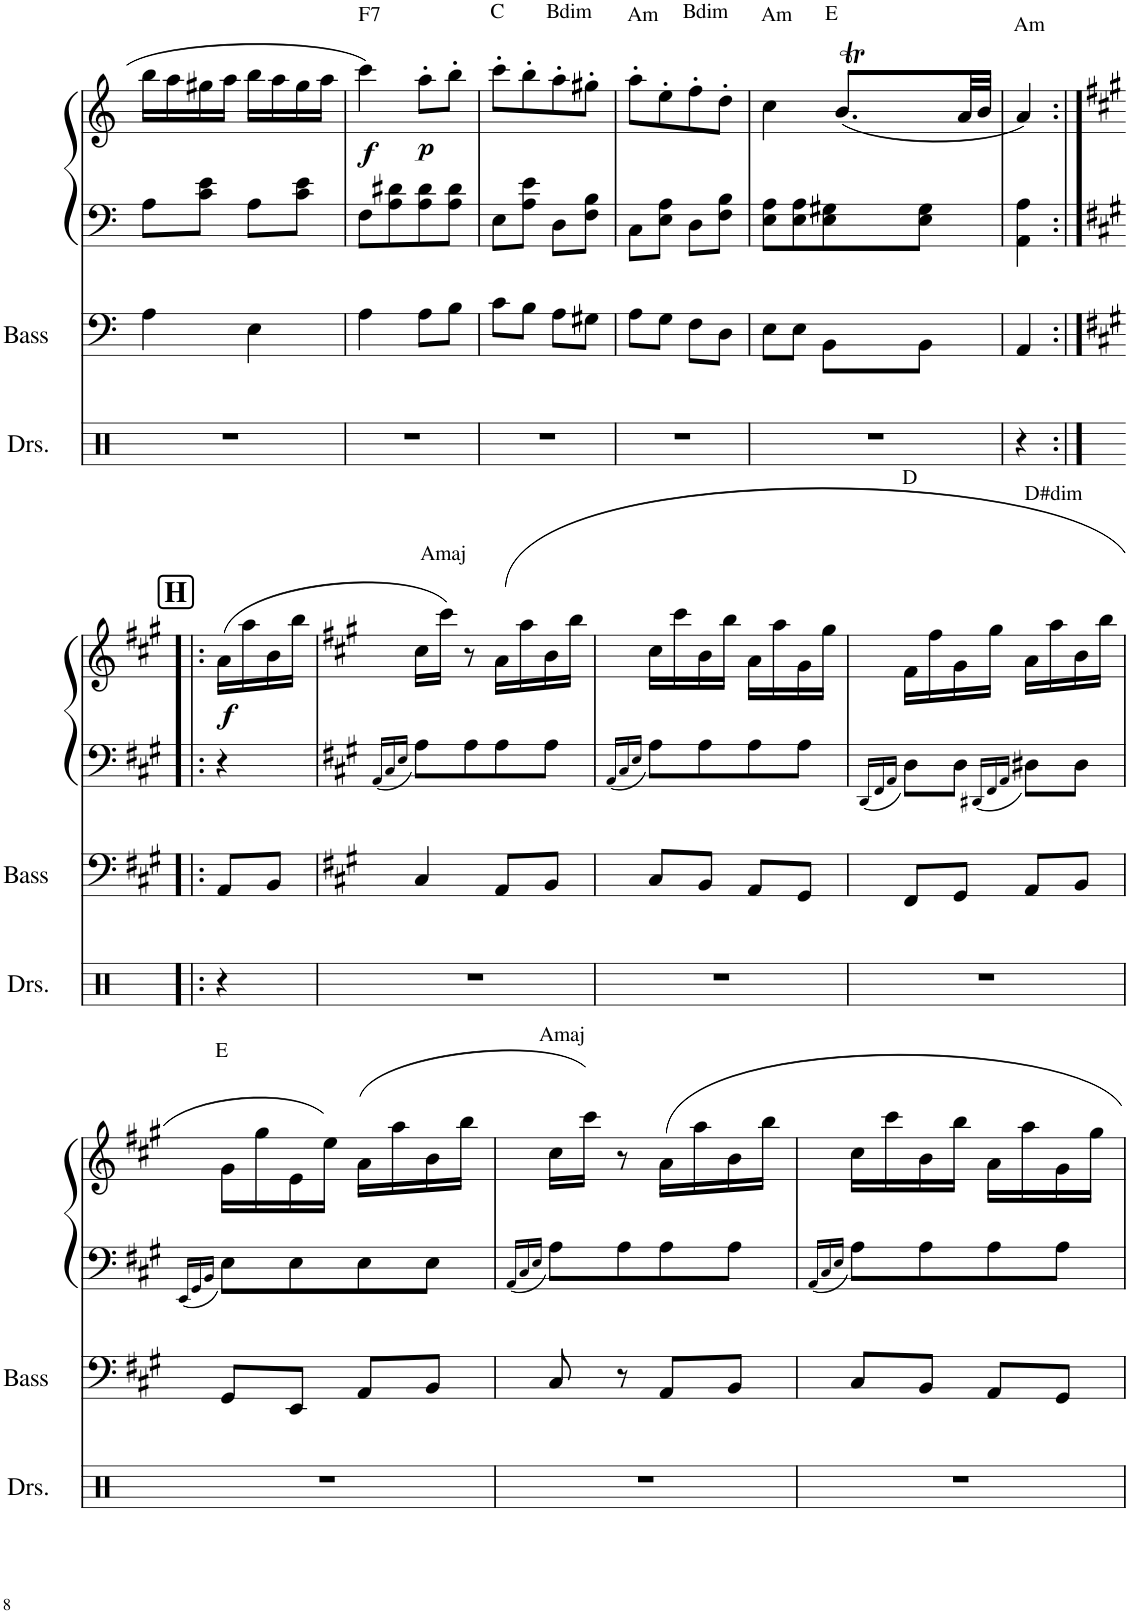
**kern	**kern	**kern	**kern	**dynam
*part3	*part2	*part1	*part1	*part1
*staff4	*staff3	*staff2	*staff1	*staff1/2
*I"Drumset	*I"Acoustic Bass	*I"Piano	*	*
*I'Drs.	*I'Bass	*I'Pno	*	*
!!LO:PB:g=z
*clefX	*clefF4	*clefF4	*clefG2	*
*	*Trd7c12	*	*	*
*k[]	*k[]	*k[]	*k[]	*
*M2/4	*M2/4	*M2/4	*M2/4	*
=91	=91	=91	=91	=91
2r	4A\	8A\L	16bb\LL	.
.	.	.	16aa\	.
.	.	8c\ 8e\J	16gg#X\	.
.	.	.	16aa\JJ	.
.	4E\	8A\L	16bb\LL	.
.	.	.	16aa\	.
.	.	8c\ 8e\J	16gg#\	.
.	.	.	16aa\JJ	.
=92	=92	=92	=92	=92
!	!	!	!LO:TX:a:t=F7	!
!	!	!	!	!LO:DY:b
2r	4A\	8F\L	4ccc\	f
.	.	8A\ 8d#X\	.	.
!	!	!	!	!LO:DY:b
.	8A\L	8A\ 8d#\	8aa'\L	p
.	8B\J	8A\ 8d#\J	8bb'\J	.
=93	=93	=93	=93	=93
!	!	!	!LO:TX:a:t=C	!
2r	8c\L	8E\L	8ccc'\L	.
.	8B\J	8A\ 8e\J	8bb'\	.
!	!	!	!LO:TX:a:t=Bdim	!
.	8A\L	8D\L	8aa'\	.
.	8G#X\J	8F\ 8B\J	8gg#X'\J	.
=94	=94	=94	=94	=94
!	!	!	!LO:TX:a:t=Am	!
2r	8A\L	8C\L	8aa'\L	.
.	8G\J	8E\ 8A\J	8ee'\	.
!	!	!	!LO:TX:a:t=Bdim	!
.	8F\L	8D\L	8ff'\	.
.	8D\J	8F\ 8B\J	8dd'\J	.
=95	=95	=95	=95	=95
*	*	*	*^	*
!	!	!	!LO:TX:a:t=Am	!	!
2r	8E\L	8E\ 8A\L	4cc\	4ryy	.
.	8E\J	8E\ 8A\	.	.	.
!	!	!	!LO:TX:a:t=E	!	!
.	8BB\L	8E\ 8G#X\	(8.b/L	32cc!	.
.	.	.	.	32b!	.
.	.	.	.	32cc!	.
.	.	.	.	32b!	.
.	8BB\J	8E\ 8G#\J	.	32cc!	.
.	.	.	.	32b!	.
.	.	.	32a/LL	16ryy	.
.	.	.	32b/JJJ	.	.
*	*	*	*v	*v	*
=96	=96	=96	=96	=96
!	!	!	!LO:TX:a:t=Am	!
4r	4AA/	4AA\ 4A\	4a/)	.
!!LO:LB:g=z
!!LO:REH:place=s1:a:B:cj:fs=14:t=H
=97:|!|:	=97:|!|:	=97:|!|:	=97:|!|:	=97:|!|:
*	*k[f#c#g#]	*k[f#c#g#]	*k[f#c#g#]	*
!	!	!	!	!LO:DY:b
4r	8AA/L	4r	(16a\LL	f
.	.	.	16aa\	.
.	8BB/J	.	16b\	.
.	.	.	16bb\JJ	.
=98	=98	=98	=98	=98
*	*k[f#c#g#]	*k[f#c#g#]	*k[f#c#g#]	*
.	.	16qAA/LL	.	.
.	.	16qC#/	.	.
.	.	16qE/JJ	.	.
!	!	!	!LO:TX:a:t=Amaj	!
2r	4C#/	8A\L	16cc#\LL	.
.	.	.	16ccc#\JJ)	.
.	.	8A\	8r	.
.	8AA/L	8A\	(16a\LL	.
.	.	.	16aa\	.
.	8BB/J	8A\J	16b\	.
.	.	.	16bb\JJ	.
=99	=99	=99	=99	=99
.	.	16qAA/LL	.	.
.	.	16qC#/	.	.
.	.	16qE/JJ	.	.
2r	8C#/L	8A\L	16cc#\LL	.
.	.	.	16ccc#\	.
.	8BB/J	8A\	16b\	.
.	.	.	16bb\JJ	.
.	8AA/L	8A\	16a\LL	.
.	.	.	16aa\	.
.	8GG#/J	8A\J	16g#\	.
.	.	.	16gg#\JJ	.
=100	=100	=100	=100	=100
.	.	16qDD/LL	.	.
.	.	16qFF#/	.	.
.	.	16qAA/JJ	.	.
!	!	!	!LO:TX:a:t=D	!
2r	8FF#/L	8D\L	16f#\LL	.
.	.	.	16ff#\	.
.	8GG#/J	8D\J	16g#\	.
.	.	.	16gg#\JJ	.
.	.	16qDD#X/LL	.	.
.	.	16qFF#/	.	.
.	.	16qAA/JJ	.	.
!	!	!	!LO:TX:a:t=D#dim	!
.	8AA/L	8D#X\L	16a\LL	.
.	.	.	16aa\	.
.	8BB/J	8D#\J	16b\	.
.	.	.	16bb\JJ	.
!!LO:LB:g=z
=101	=101	=101	=101	=101
.	.	16qEE/LL	.	.
.	.	16qGG#/	.	.
.	.	16qBB/JJ	.	.
!	!	!	!LO:TX:a:t=E	!
2r	8GG#/L	8E\L	16g#\LL	.
.	.	.	16gg#\	.
.	8EE/J	8E\	16e\	.
.	.	.	16ee\JJ)	.
.	8AA/L	8E\	(16a\LL	.
.	.	.	16aa\	.
.	8BB/J	8E\J	16b\	.
.	.	.	16bb\JJ	.
=102	=102	=102	=102	=102
.	.	16qAA/LL	.	.
.	.	16qC#/	.	.
.	.	16qE/JJ	.	.
!	!	!	!LO:TX:a:t=Amaj	!
2r	8C#/	8A\L	16cc#\LL	.
.	.	.	16ccc#\JJ)	.
.	8r	8A\	8r	.
.	8AA/L	8A\	16a\LL	.
.	.	.	16aa\	.
.	8BB/J	8A\J	16b\	.
.	.	.	16bb\JJ	.
=103	=103	=103	=103	=103
.	.	16qAA/LL	.	.
.	.	16qC#/	.	.
.	.	16qE/JJ	.	.
2r	8C#/L	8A\L	16cc#\LL	.
.	.	.	16ccc#\	.
.	8BB/J	8A\	16b\	.
.	.	.	16bb\JJ	.
.	8AA/L	8A\	16a\LL	.
.	.	.	16aa\	.
.	8GG#/J	8A\J	16g#\	.
.	.	.	16gg#\JJ	.
=	=	=	=	=
*-	*-	*-	*-	*-
